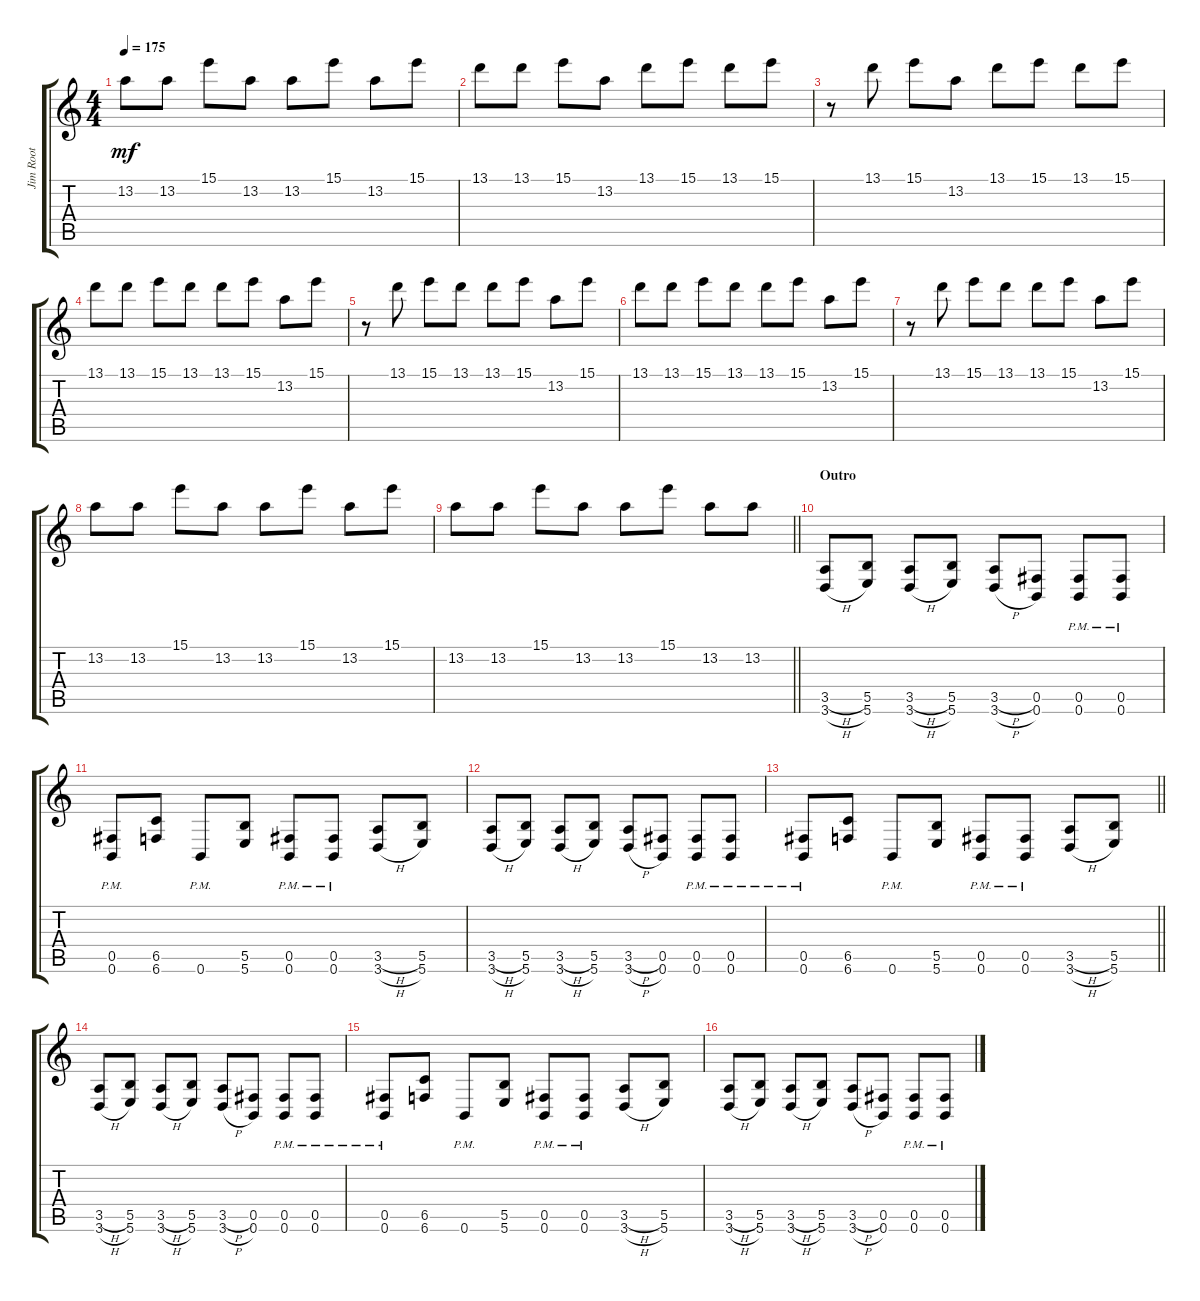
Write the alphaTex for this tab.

\track ("Jim Root" "Jim Root") {instrument distortionguitar}
\staff {score tabs}
\tuning (Db4 Ab3 E3 B2 Gb2 B1) {hide}
\ts (4 4)
\tempo 175
\clef g2
\ks c
13.2.8{dy mf} 13.2.8 15.1.8 13.2.8 13.2.8 15.1.8 13.2.8 15.1.8 |
13.1.8 13.1.8 15.1.8 13.2.8 13.1.8 15.1.8 13.1.8 15.1.8 |
r.8 13.1.8 15.1.8 13.2.8 13.1.8 15.1.8 13.1.8 15.1.8 |
13.1.8 13.1.8 15.1.8 13.1.8 13.1.8 15.1.8 13.2.8 15.1.8 |
r.8 13.1.8 15.1.8 13.1.8 13.1.8 15.1.8 13.2.8 15.1.8 |
13.1.8 13.1.8 15.1.8 13.1.8 13.1.8 15.1.8 13.2.8 15.1.8 |
r.8 13.1.8 15.1.8 13.1.8 13.1.8 15.1.8 13.2.8 15.1.8 |
13.2.8 13.2.8 15.1.8 13.2.8 13.2.8 15.1.8 13.2.8 15.1.8 |
\barLineRight lightlight
13.2.8 13.2.8 15.1.8 13.2.8 13.2.8 15.1.8 13.2.8 13.2.8 |
\section ("" "Outro")
(3.5{h} 3.6{h}).8 (5.5 5.6).8 (3.5{h} 3.6{h}).8 (5.5 5.6).8 (3.5{h} 3.6{h}).8 (0.5 0.6).8 (0.5{pm} 0.6{pm}).8 (0.5{pm} 0.6{pm}).8 |
(0.5{pm} 0.6{pm}).8 (6.5 6.6).8 0.6{pm}.8 (5.5 5.6).8 (0.5{pm} 0.6{pm}).8 (0.5{pm} 0.6{pm}).8 (3.5{h} 3.6{h}).8 (5.5 5.6).8 |
(3.5{h} 3.6{h}).8 (5.5 5.6).8 (3.5{h} 3.6{h}).8 (5.5 5.6).8 (3.5{h} 3.6{h}).8 (0.5 0.6).8 (0.5{pm} 0.6{pm}).8 (0.5{pm} 0.6{pm}).8 |
\barLineRight lightlight
(0.5{pm} 0.6{pm}).8 (6.5 6.6).8 0.6{pm}.8 (5.5 5.6).8 (0.5{pm} 0.6{pm}).8 (0.5{pm} 0.6{pm}).8 (3.5{h} 3.6{h}).8 (5.5 5.6).8 |
(3.5{h} 3.6{h}).8 (5.5 5.6).8 (3.5{h} 3.6{h}).8 (5.5 5.6).8 (3.5{h} 3.6{h}).8 (0.5 0.6).8 (0.5{pm} 0.6{pm}).8 (0.5{pm} 0.6{pm}).8 |
(0.5{pm} 0.6{pm}).8 (6.5 6.6).8 0.6{pm}.8 (5.5 5.6).8 (0.5{pm} 0.6{pm}).8 (0.5{pm} 0.6{pm}).8 (3.5{h} 3.6{h}).8 (5.5 5.6).8 |
(3.5{h} 3.6{h}).8 (5.5 5.6).8 (3.5{h} 3.6{h}).8 (5.5 5.6).8 (3.5{h} 3.6{h}).8 (0.5 0.6).8 (0.5{pm} 0.6{pm}).8 (0.5{pm} 0.6{pm}).8
